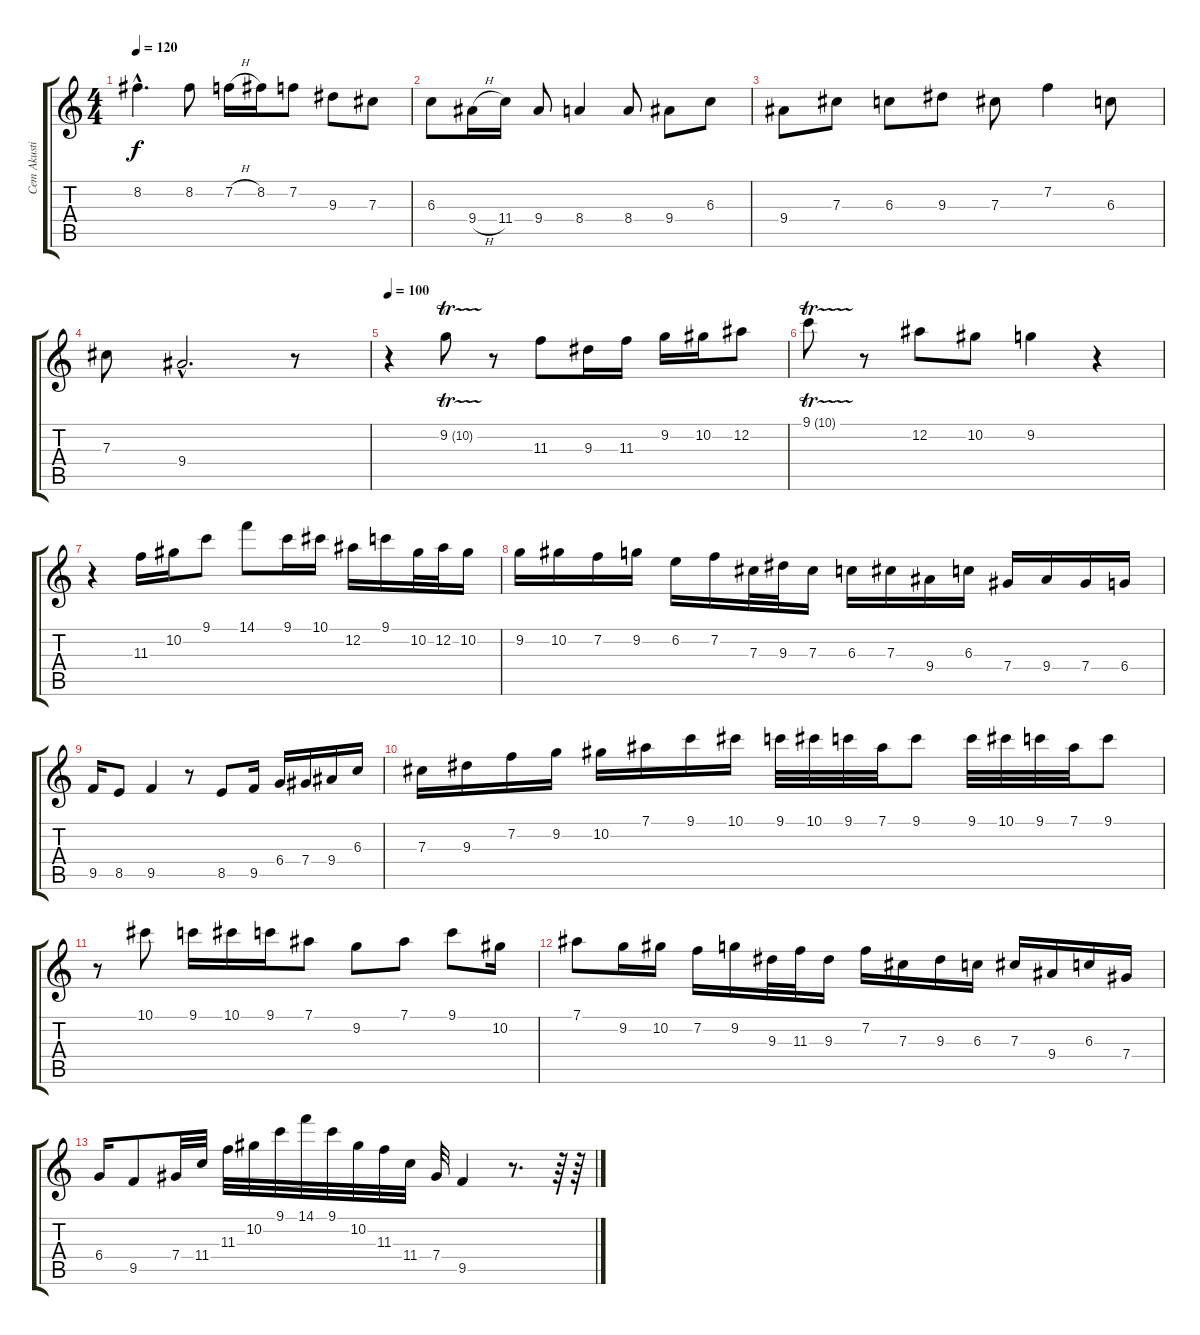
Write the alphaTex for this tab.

\track ("Cem Akustik" "Cem Akusti") {instrument acousticguitarsteel}
\staff {score tabs}
\tuning (Eb4 Bb3 Gb3 Db3 Ab2 Eb2) {hide}
\ts (4 4)
\tempo 120
\clef g2
\ks c
8.2{hac}.4{d dy f} 8.2.8 7.2{h}.16 8.2.16 7.2.8 9.3.8 7.3.8 |
6.3.8 9.4{h}.16 11.4.16 9.4.8 8.4.4 8.4.8 9.4.8 6.3.8 |
9.4.8 7.3.8 6.3.8 9.3.8 7.3.8 7.2.4 6.3.8 |
7.3.8 9.4{hac}.2{d} r.8 |
\tempo 100
r.4 9.2{tr (10 32)}.8 r.8 11.3.8 9.3.16 11.3.16 9.2.16 10.2.16 12.2.8 |
9.1{tr (10 32)}.8 r.8 12.2.8 10.2.8 9.2.4 r.4 |
r.4 11.3.16 10.2.16 9.1.8 14.1.8 9.1.16 10.1.16 12.2.16 9.1.16 10.2.32 12.2.32 10.2.16 |
9.2.16 10.2.16 7.2.16 9.2.16 6.2.16 7.2.16 7.3.32 9.3.32 7.3.16 6.3.16 7.3.16 9.4.16 6.3.16 7.4.16 9.4.16 7.4.16 6.4.16 |
9.5.16 8.5.8 9.5.4 r.8 8.5.8 9.5.16 6.4.16 7.4.16 9.4.16 6.3.16 |
7.3.16 9.3.16 7.2.16 9.2.16 10.2.16 7.1.16 9.1.16 10.1.16 9.1.32 10.1.32 9.1.32 7.1.32 9.1.8 9.1.32 10.1.32 9.1.32 7.1.32 9.1.8 |
r.8 10.1.8 9.1.16 10.1.16 9.1.16 7.1.8 9.2.8 7.1.8 9.1.8 10.2.16 |
7.1.8 9.2.16 10.2.16 7.2.16 9.2.16 9.3.32 11.3.32 9.3.16 7.2.16 7.3.16 9.3.16 6.3.16 7.3.16 9.4.16 6.3.16 7.4.16 |
6.4.16 9.5.8 7.4.32 11.4.32 11.3.32 10.2.32 9.1.32 14.1.32 9.1.32 10.2.32 11.3.32 11.4.32 7.4.32 9.5.4 r.8{d} r.64 r.64
